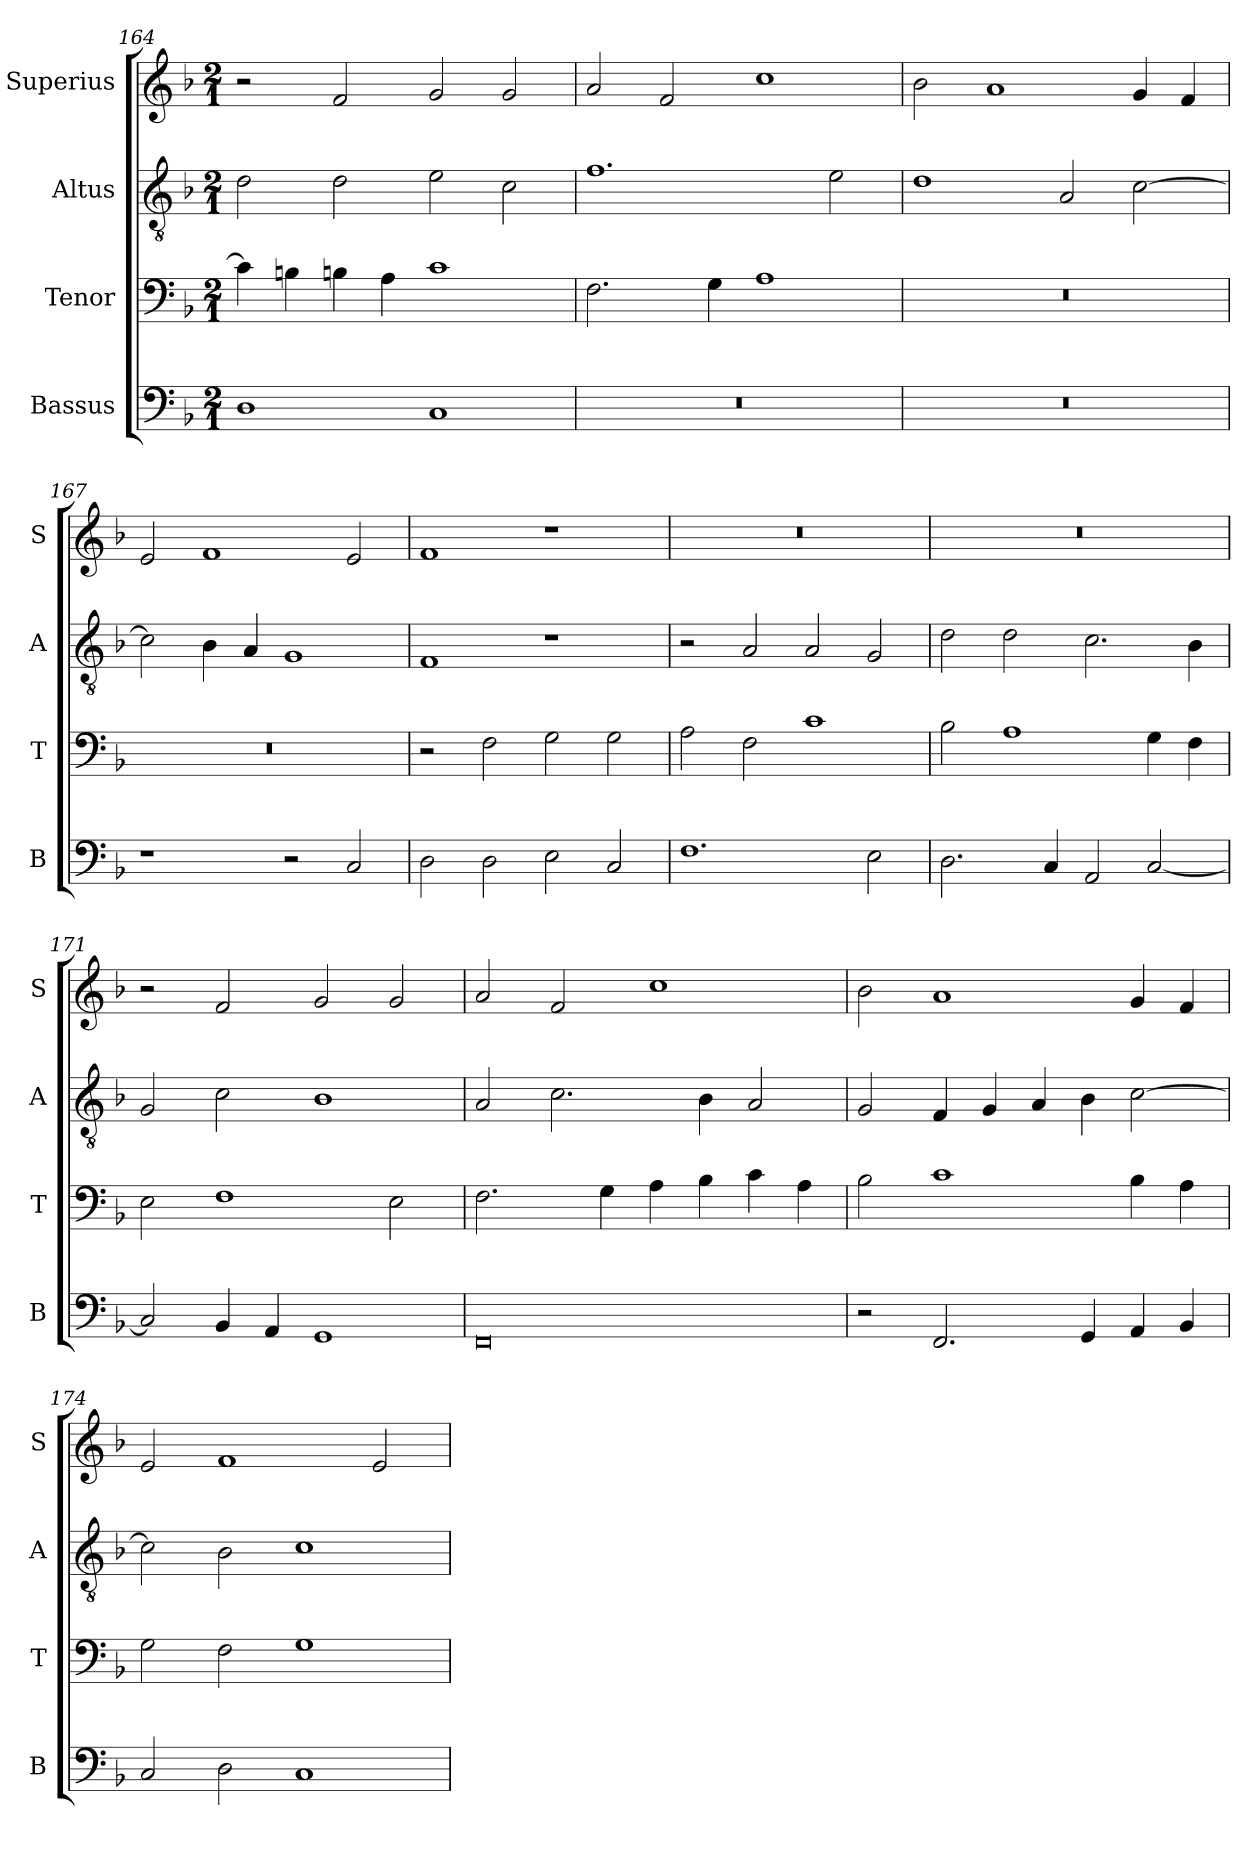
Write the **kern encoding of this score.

**kern	**kern	**kern	**kern
*part4	*part3	*part2	*part1
*staff4	*staff3	*staff2	*staff1
*I"Bassus	*I"Tenor	*I"Altus	*I"Superius
*I'B	*I'T	*I'A	*I'S
*clefF4	*clefF4	*clefGv2	*clefG2
*k[b-]	*k[b-]	*k[b-]	*k[b-]
*F:	*F:	*F:	*F:
*M2/1	*M2/1	*M2/1	*M2/1
=164	=164	=164	=164
1D	4c]	2d	2r
.	4Bn	.	.
.	4Bn	2d	2f
.	4A	.	.
1C	1c	2e	2g
.	.	2c	2g
=165	=165	=165	=165
0r	2.F	1.f	2a
.	.	.	2f
.	4G	.	.
.	1A	.	1cc
.	.	2e	.
=166	=166	=166	=166
0r	0r	1d	2b-
.	.	.	1a
.	.	2A	.
.	.	[2c	4g
.	.	.	4f
=167	=167	=167	=167
1r	0r	2c]	2e
.	.	4B-	1f
.	.	4A	.
2r	.	1G	.
2C	.	.	2e
=168	=168	=168	=168
2D	2r	1F	1f
2D	2F	.	.
2E	2G	1r	1r
2C	2G	.	.
=169	=169	=169	=169
1.F	2A	2r	0r
.	2F	2A	.
.	1c	2A	.
2E	.	2G	.
=170	=170	=170	=170
2.D	2B-	2d	0r
.	1A	2d	.
4C	.	.	.
2AA	.	2.c	.
[2C	4G	.	.
.	4F	4B-	.
=171	=171	=171	=171
2C]	2E	2G	2r
4BB-	1F	2c	2f
4AA	.	.	.
1GG	.	1B-	2g
.	2E	.	2g
=172	=172	=172	=172
0FF	2.F	2A	2a
.	.	2.c	2f
.	4G	.	.
.	4A	.	1cc
.	4B-	4B-	.
.	4c	2A	.
.	4A	.	.
=173	=173	=173	=173
2r	2B-	2G	2b-
2.FF	1c	4F	1a
.	.	4G	.
.	.	4A	.
4GG	.	4B-	.
4AA	4B-	[2c	4g
4BB-	4A	.	4f
=174	=174	=174	=174
2C	2G	2c]	2e
2D	2F	2B-	1f
1C	1G	1c	.
.	.	.	2e
=	=	=	=
*-	*-	*-	*-
